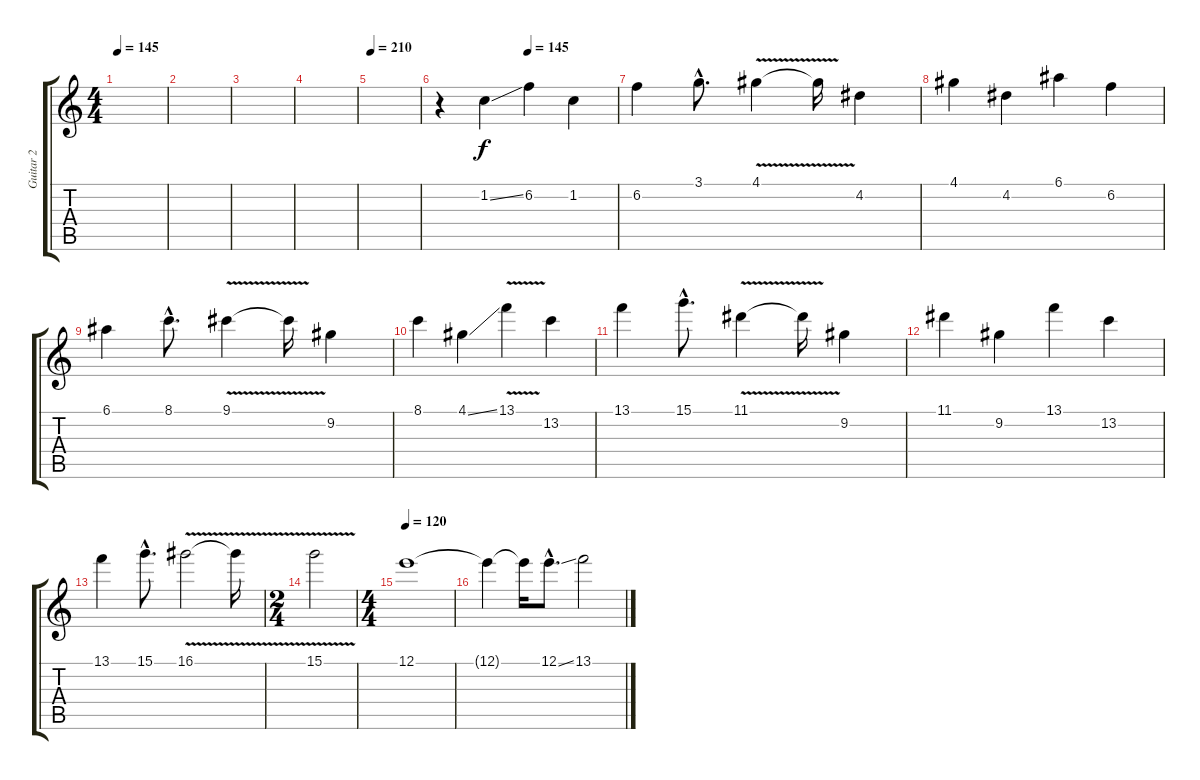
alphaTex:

\track ("Guitar 2" "Guitar 2") {instrument distortionguitar}
\staff {score tabs}
\tuning (E4 B3 G3 D3 A2 E2) {hide}
\ts (4 4)
\tempo 145
\clef g2
\ks c
|
|
|
|
\tempo 210
|
\tempo (145 0.5)
r.4 1.2{ss}.4 6.2.4 1.2.4 |
6.2.4 3.1{hac}.8{d} 4.1{v}.4 4.1{t}.16 4.2.4 |
4.1.4 4.2.4 6.1.4 6.2.4 |
6.1.4 8.1{hac}.8{d} 9.1{v}.4 9.1{t}.16 9.2.4 |
8.1.4 4.1{ss}.4 13.1{v}.4 13.2.4 |
13.1.4 15.1{hac}.8{d} 11.1{v}.4 11.1{t}.16 9.2.4 |
11.1.4 9.2.4 13.1.4 13.2.4 |
13.1.4 15.1{hac}.8{d} 16.1{v}.2 16.1{t}.16 |
\ts (2 4)
15.1{v}.2 |
\ts (4 4)
\tempo 120
12.1.1 |
12.1{t}.4 12.1{t}.16 12.1{ss hac}.8{d} 13.1.2
